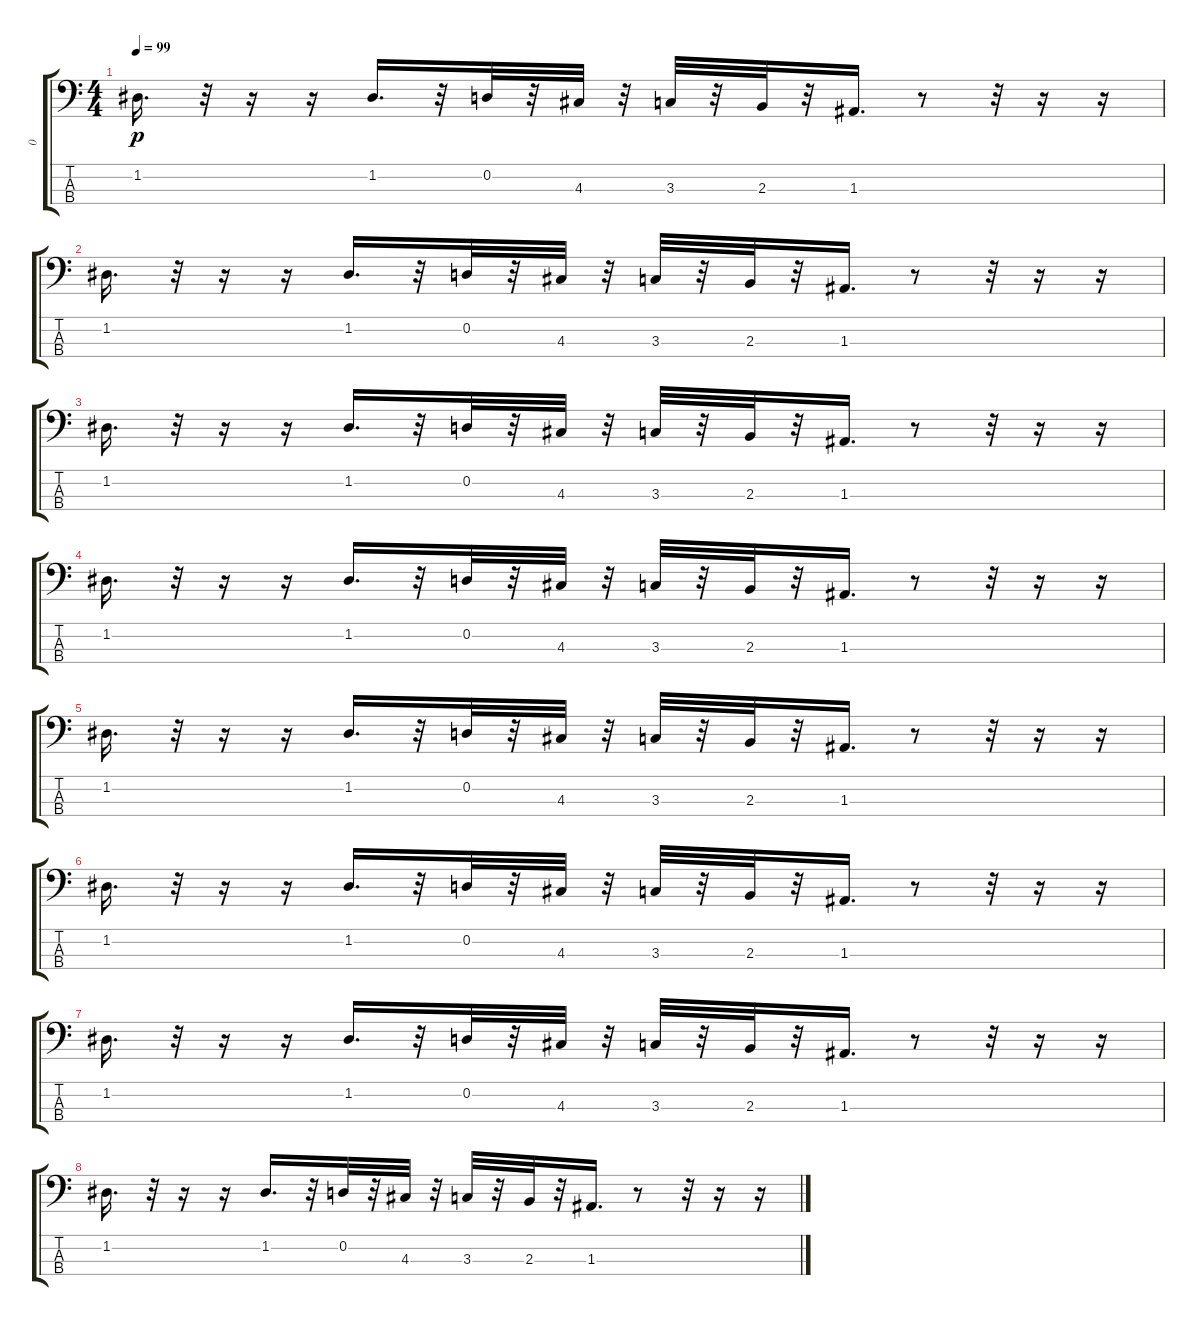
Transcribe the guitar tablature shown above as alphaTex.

\track ("0" "0") {instrument synthbass2}
\staff {score tabs}
\tuning (G2 D2 A1 E1) {hide}
\ts (4 4)
\tempo 99
\clef f4
\ks c
1.2.16{d dy p} r.32 r.16 r.16 1.2.16{d} r.32 0.2.32 r.32 4.3.32 r.32 3.3.32 r.32 2.3.32 r.32 1.3.16{d} r.8 r.32 r.16 r.16 |
1.2.16{d} r.32 r.16 r.16 1.2.16{d} r.32 0.2.32 r.32 4.3.32 r.32 3.3.32 r.32 2.3.32 r.32 1.3.16{d} r.8 r.32 r.16 r.16 |
1.2.16{d} r.32 r.16 r.16 1.2.16{d} r.32 0.2.32 r.32 4.3.32 r.32 3.3.32 r.32 2.3.32 r.32 1.3.16{d} r.8 r.32 r.16 r.16 |
1.2.16{d} r.32 r.16 r.16 1.2.16{d} r.32 0.2.32 r.32 4.3.32 r.32 3.3.32 r.32 2.3.32 r.32 1.3.16{d} r.8 r.32 r.16 r.16 |
1.2.16{d} r.32 r.16 r.16 1.2.16{d} r.32 0.2.32 r.32 4.3.32 r.32 3.3.32 r.32 2.3.32 r.32 1.3.16{d} r.8 r.32 r.16 r.16 |
1.2.16{d} r.32 r.16 r.16 1.2.16{d} r.32 0.2.32 r.32 4.3.32 r.32 3.3.32 r.32 2.3.32 r.32 1.3.16{d} r.8 r.32 r.16 r.16 |
1.2.16{d} r.32 r.16 r.16 1.2.16{d} r.32 0.2.32 r.32 4.3.32 r.32 3.3.32 r.32 2.3.32 r.32 1.3.16{d} r.8 r.32 r.16 r.16 |
1.2.16{d} r.32 r.16 r.16 1.2.16{d} r.32 0.2.32 r.32 4.3.32 r.32 3.3.32 r.32 2.3.32 r.32 1.3.16{d} r.8 r.32 r.16 r.16
